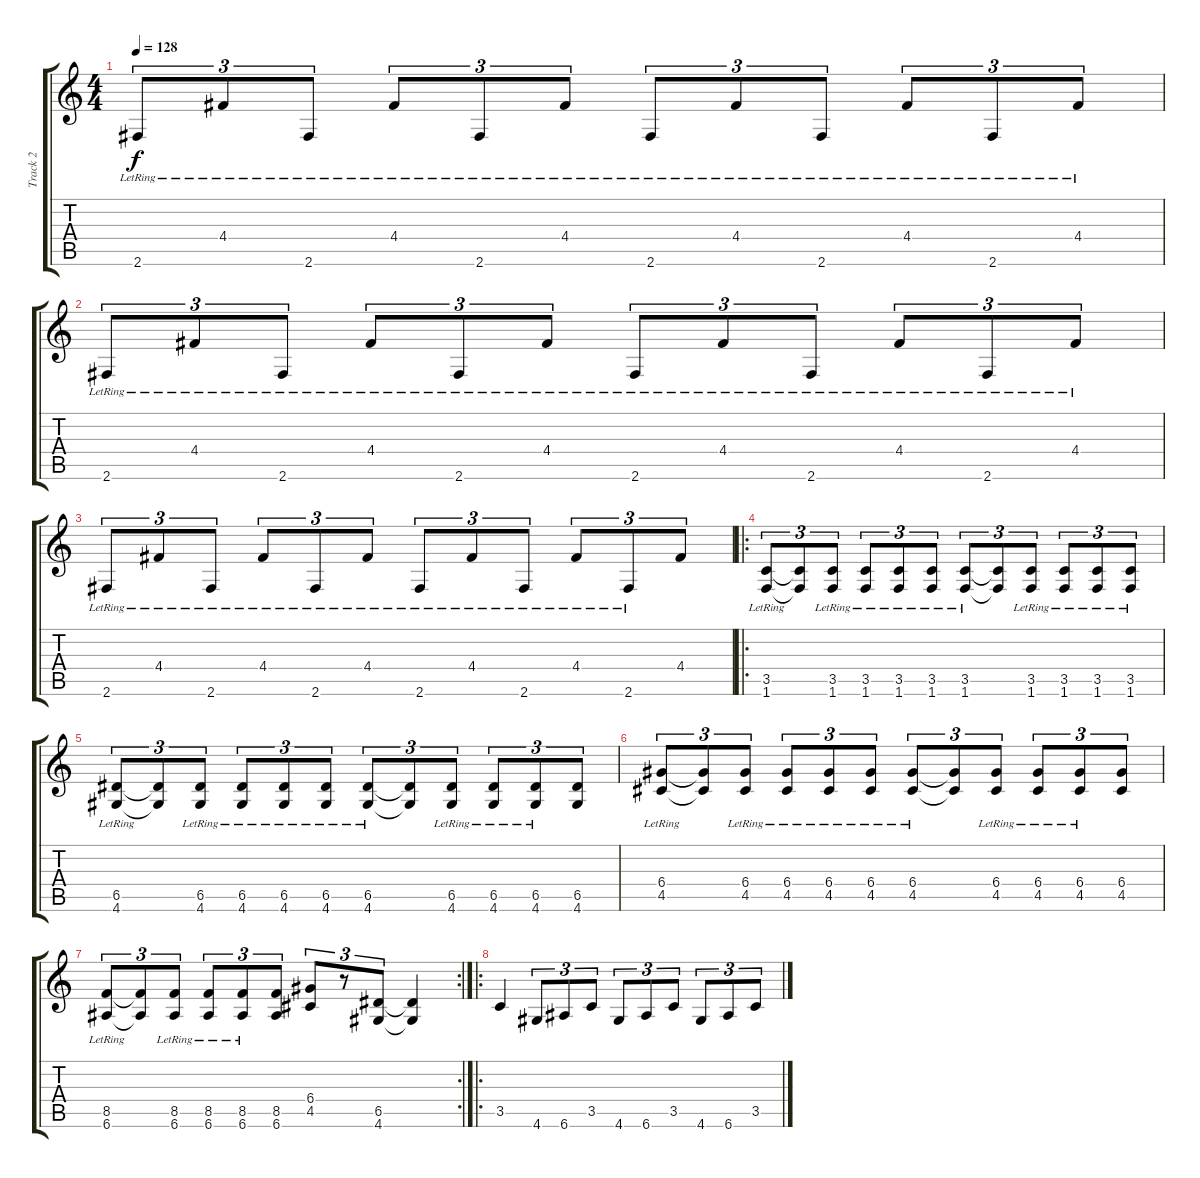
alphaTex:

\track ("Track 2" "Track 2") {instrument distortionguitar}
\staff {score tabs}
\tuning (E4 B3 G3 D3 A2 E2) {hide}
\ts (4 4)
\tempo 128
\clef g2
\ks c
2.6{lr}.8{tu (3 2) dy f} 4.4{lr}.8{tu (3 2)} 2.6{lr}.8{tu (3 2)} 4.4{lr}.8{tu (3 2)} 2.6{lr}.8{tu (3 2)} 4.4{lr}.8{tu (3 2)} 2.6{lr}.8{tu (3 2)} 4.4{lr}.8{tu (3 2)} 2.6{lr}.8{tu (3 2)} 4.4{lr}.8{tu (3 2)} 2.6{lr}.8{tu (3 2)} 4.4{lr}.8{tu (3 2)} |
2.6{lr}.8{tu (3 2)} 4.4{lr}.8{tu (3 2)} 2.6{lr}.8{tu (3 2)} 4.4{lr}.8{tu (3 2)} 2.6{lr}.8{tu (3 2)} 4.4{lr}.8{tu (3 2)} 2.6{lr}.8{tu (3 2)} 4.4{lr}.8{tu (3 2)} 2.6{lr}.8{tu (3 2)} 4.4{lr}.8{tu (3 2)} 2.6{lr}.8{tu (3 2)} 4.4{lr}.8{tu (3 2)} |
2.6{lr}.8{tu (3 2)} 4.4{lr}.8{tu (3 2)} 2.6{lr}.8{tu (3 2)} 4.4{lr}.8{tu (3 2)} 2.6{lr}.8{tu (3 2)} 4.4{lr}.8{tu (3 2)} 2.6{lr}.8{tu (3 2)} 4.4{lr}.8{tu (3 2)} 2.6{lr}.8{tu (3 2)} 4.4{lr}.8{tu (3 2)} 2.6{lr}.8{tu (3 2)} 4.4.8{tu (3 2)} |
\ro
(3.5{lr} 1.6{lr}).8{tu (3 2)} (3.5{t} 1.6{t}).8{tu (3 2)} (3.5{lr} 1.6{lr}).8{tu (3 2)} (3.5{lr} 1.6{lr}).8{tu (3 2)} (3.5{lr} 1.6{lr}).8{tu (3 2)} (3.5{lr} 1.6{lr}).8{tu (3 2)} (3.5{lr} 1.6{lr}).8{tu (3 2)} (3.5{t} 1.6{t}).8{tu (3 2)} (3.5{lr} 1.6{lr}).8{tu (3 2)} (3.5{lr} 1.6{lr}).8{tu (3 2)} (3.5{lr} 1.6{lr}).8{tu (3 2)} (3.5{lr} 1.6{lr}).8{tu (3 2)} |
(6.5{lr} 4.6{lr}).8{tu (3 2)} (6.5{t} 4.6{t}).8{tu (3 2)} (6.5{lr} 4.6{lr}).8{tu (3 2)} (6.5{lr} 4.6{lr}).8{tu (3 2)} (6.5{lr} 4.6{lr}).8{tu (3 2)} (6.5{lr} 4.6{lr}).8{tu (3 2)} (6.5{lr} 4.6{lr}).8{tu (3 2)} (6.5{t} 4.6{t}).8{tu (3 2)} (6.5{lr} 4.6{lr}).8{tu (3 2)} (6.5{lr} 4.6{lr}).8{tu (3 2)} (6.5{lr} 4.6{lr}).8{tu (3 2)} (6.5 4.6).8{tu (3 2)} |
(6.4{lr} 4.5{lr}).8{tu (3 2)} (6.4{t} 4.5{t}).8{tu (3 2)} (6.4{lr} 4.5{lr}).8{tu (3 2)} (6.4{lr} 4.5{lr}).8{tu (3 2)} (6.4{lr} 4.5{lr}).8{tu (3 2)} (6.4{lr} 4.5{lr}).8{tu (3 2)} (6.4{lr} 4.5{lr}).8{tu (3 2)} (6.4{t} 4.5{t}).8{tu (3 2)} (6.4{lr} 4.5{lr}).8{tu (3 2)} (6.4{lr} 4.5{lr}).8{tu (3 2)} (6.4{lr} 4.5{lr}).8{tu (3 2)} (6.4 4.5).8{tu (3 2)} |
\rc 2
(8.5{lr} 6.6{lr}).8{tu (3 2)} (8.5{t} 6.6{t}).8{tu (3 2)} (8.5{lr} 6.6{lr}).8{tu (3 2)} (8.5{lr} 6.6{lr}).8{tu (3 2)} (8.5{lr} 6.6{lr}).8{tu (3 2)} (8.5 6.6).8{tu (3 2)} (6.4 4.5).8{tu (3 2)} r.8{tu (3 2)} (6.5 4.6).8{tu (3 2)} (6.5{t} 4.6{t}).4 |
\ro
3.5.4 4.6.8{tu (3 2)} 6.6.8{tu (3 2)} 3.5.8{tu (3 2)} 4.6.8{tu (3 2)} 6.6.8{tu (3 2)} 3.5.8{tu (3 2)} 4.6.8{tu (3 2)} 6.6.8{tu (3 2)} 3.5.8{tu (3 2)}
